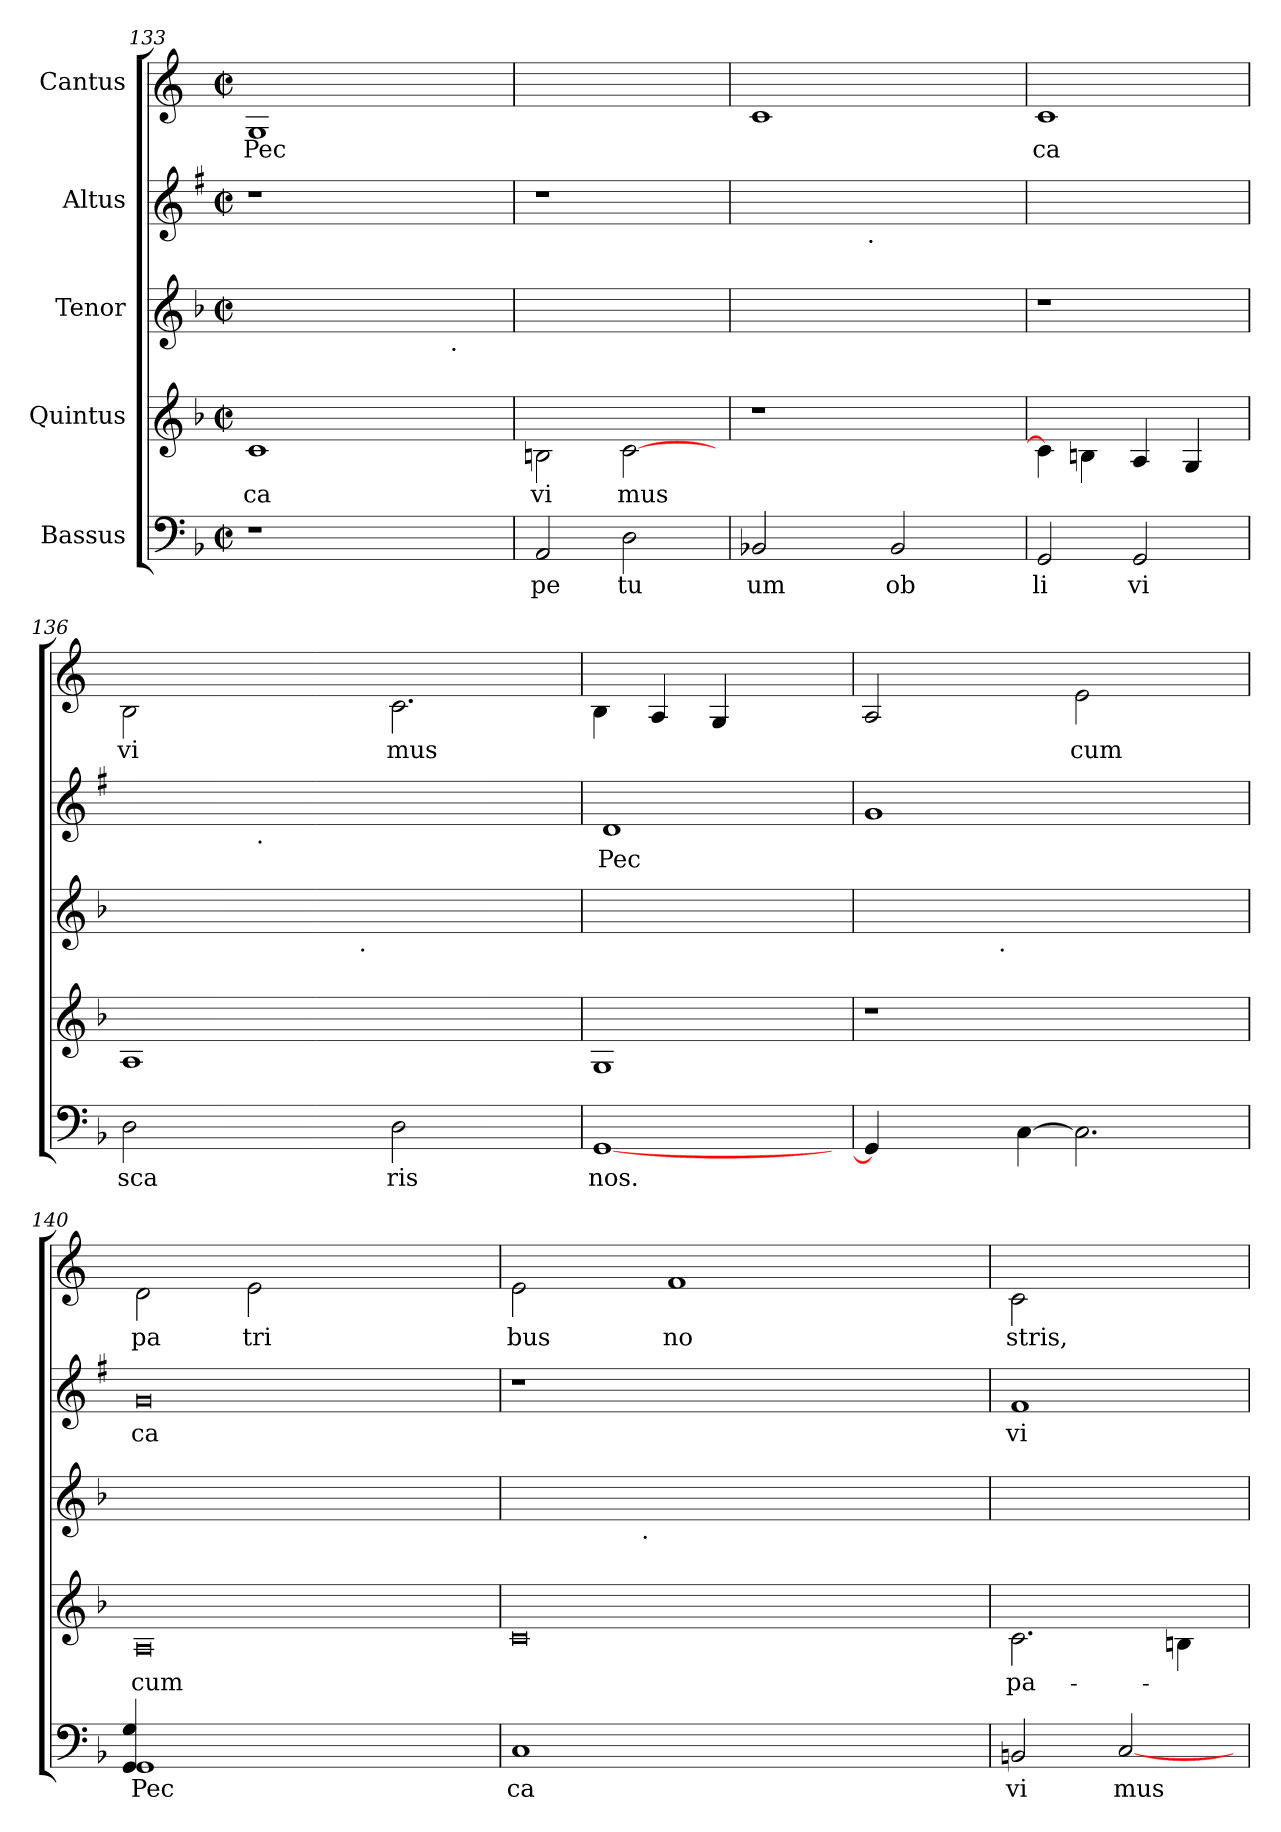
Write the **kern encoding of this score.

**kern	**text	**kern	**text	**kern	**kern	**text	**kern	**text
*part5	*part5	*part4	*part4	*part3	*part2	*part2	*part1	*part1
*staff5	*staff5	*staff4	*staff4	*staff3	*staff2	*staff2	*staff1	*staff1
*I"Bassus	*	*I"Quintus	*	*I"Tenor	*I"Altus	*	*I"Cantus	*
*clefF4	*	*clefG2	*	*clefG2	*clefG2	*	*clefG2	*
*k[b-]	*	*k[b-]	*	*k[b-]	*k[f#]	*	*k[]	*
*F:	*	*F:	*	*F:	*G:	*	*C:	*
*M2/2	*	*M2/2	*	*M2/2	*M2/2	*	*M2/2	*
*met(c|)	*	*met(c|)	*	*met(c|)	*met(c|)	*	*met(c|)	*
=133A	=133A	=133A	=133A	=133A	=133A	=133A	=133A	=133A
!	!	!	!LO:LY:b	!	!	!	!	!LO:LY:b
1r	.	1c	ca	4ryy	1r	.	1G	Pec
.	.	.	.	4ryy	.	.	.	.
.	.	.	.	4ryy	.	.	.	.
.	.	.	.	32ryy	.	.	.	.
.	.	.	.	32ryy	.	.	.	.
.	.	.	.	32ryy	.	.	.	.
.	.	.	.	32ryy	.	.	.	.
.	.	.	.	32ryy	.	.	.	.
.	.	.	.	32ryy	.	.	.	.
!	!	!	!	!LO:TX:b:t=.	!	!	!	!
.	.	.	.	32ryy	.	.	.	.
.	.	.	.	4ryy	.	.	.	.
8..ryy	.	8..ryy	.	.	8..ryy	.	8..ryy	.
!!LO:LB:g=z
=134A	=134A	=134A	=134A	=134A	=134A	=134A	=134A	=134A
!	!LO:LY:b	!	!LO:LY:b	!	!	!	!	!
2AA/	pe	2Bn\	vi	4ryy	1r	.	4ryy	.
.	.	.	.	4ryy	.	.	4ryy	.
!	!LO:LY:b	!	!LO:LY:b	!	!	!	!	!
2D\	tu	[2c\	mus	4ryy	.	.	4ryy	.
.	.	.	.	32ryy	.	.	4ryy	.
.	.	.	.	4ryy	.	.	.	.
32ryy	.	32ryy	.	.	32ryy	.	32ryy	.
!!LO:LB:g=z
=135	=135	=135	=135	=135	=135	=135	=135	=135
!	!LO:LY:b	!	!	!	!	!	!	!
2BB-X/	um	1r	.	4ryy	4ryy	.	1c	.
.	.	.	.	32%31ryy	32ryy	.	.	.
.	.	.	.	.	32ryy	.	.	.
.	.	.	.	.	32ryy	.	.	.
.	.	.	.	.	32ryy	.	.	.
.	.	.	.	.	32ryy	.	.	.
.	.	.	.	.	32ryy	.	.	.
!	!	!	!	!	!LO:TX:b:t=.	!	!	!
.	.	.	.	.	32ryy	.	.	.
.	.	.	.	.	4ryy	.	.	.
!	!LO:LY:b	!	!	!	!	!	!	!
2BB-/	ob	.	.	.	.	.	.	.
.	.	.	.	.	4ryy	.	.	.
.	.	.	.	.	4ryy	.	.	.
8..ryy	.	8..ryy	.	.	.	.	8..ryy	.
!!LO:LB:g=z
=135A	=135A	=135A	=135A	=135A	=135A	=135A	=135A	=135A
!	!LO:LY:b	!	!	!	!	!	!	!LO:LY:b
2GG/	li	4c\]	.	1r	4ryy	.	1c	ca
.	.	4Bn\	.	.	32ryy	.	.	.
.	.	.	.	.	4ryy	.	.	.
!	!LO:LY:b	!	!	!	!	!	!	!
2GG/	vi	4A/	.	.	.	.	.	.
.	.	.	.	.	4ryy	.	.	.
.	.	4G/	.	.	.	.	.	.
.	.	.	.	.	4ryy	.	.	.
32ryy	.	32ryy	.	32ryy	.	.	32ryy	.
!!LO:LB:g=z
=136A	=136A	=136A	=136A	=136A	=136A	=136A	=136A	=136A
!	!LO:LY:b	!	!	!	!	!	!	!LO:LY:b
2D\	sca	1A	.	4ryy	64ryy	.	2B\	vi
.	.	.	.	.	64ryy	.	.	.
.	.	.	.	.	64ryy	.	.	.
.	.	.	.	.	64ryy	.	.	.
.	.	.	.	.	64ryy	.	.	.
.	.	.	.	.	64ryy	.	.	.
.	.	.	.	.	64ryy	.	.	.
.	.	.	.	.	64ryy	.	.	.
.	.	.	.	.	64ryy	.	.	.
.	.	.	.	.	64ryy	.	.	.
.	.	.	.	.	64ryy	.	.	.
.	.	.	.	.	64ryy	.	.	.
.	.	.	.	.	64ryy	.	.	.
.	.	.	.	.	64ryy	.	.	.
!	!	!	!	!	!LO:TX:b:t=.	!	!	!
.	.	.	.	.	64ryy	.	.	.
.	.	.	.	.	4ryy	.	.	.
.	.	.	.	32ryy	.	.	.	.
.	.	.	.	32ryy	.	.	.	.
.	.	.	.	32ryy	.	.	.	.
.	.	.	.	32ryy	.	.	.	.
.	.	.	.	32ryy	.	.	.	.
.	.	.	.	32ryy	.	.	.	.
!	!	!	!	!LO:TX:b:t=.	!	!	!	!
.	.	.	.	32ryy	.	.	.	.
.	.	.	.	4ryy	.	.	.	.
.	.	.	.	.	4ryy	.	.	.
!	!LO:LY:b	!	!	!	!	!	!	!LO:LY:b
2D\	ris	.	.	.	.	.	2.c\	mus
.	.	.	.	4ryy	.	.	.	.
.	.	.	.	.	4ryy	.	.	.
.	.	.	.	4ryy	.	.	.	.
.	.	.	.	.	4ryy	.	.	.
4ryy	.	4ryy	.	.	.	.	.	.
.	.	.	.	32ryy	.	.	.	.
.	.	.	.	.	64ryy	.	.	.
=138A	=138A	=138A	=138A	=138A	=138A	=138A	=138A	=138A
!	!LO:LY:b	!	!	!	!	!	!	!
[1GG	nos.	1G	.	4ryy	64ryy	.	4B\	.
!	!	!	!	!	!	!LO:LY:b	!	!
.	.	.	.	.	1d	Pec	.	.
.	.	.	.	32ryy	.	.	4A/	.
.	.	.	.	4ryy	.	.	.	.
.	.	.	.	.	.	.	4G/	.
.	.	.	.	4ryy	.	.	.	.
.	.	.	.	.	.	.	4ryy	.
.	.	.	.	4ryy	.	.	.	.
32ryy	.	32ryy	.	.	.	.	32ryy	.
.	.	.	.	.	64ryy	.	.	.
!!LO:LB:g=z
=139	=139	=139	=139	=139	=139	=139	=139	=139
*^	*	*	*	*	*	*	*	*
4GG/]	4ryy	.	1r	.	64ryy	1g	.	2A/	.
.	.	.	.	.	64ryy	.	.	.	.
.	.	.	.	.	64ryy	.	.	.	.
.	.	.	.	.	64ryy	.	.	.	.
.	.	.	.	.	64ryy	.	.	.	.
.	.	.	.	.	64ryy	.	.	.	.
.	.	.	.	.	64ryy	.	.	.	.
.	.	.	.	.	64ryy	.	.	.	.
.	.	.	.	.	64ryy	.	.	.	.
.	.	.	.	.	64ryy	.	.	.	.
.	.	.	.	.	64ryy	.	.	.	.
.	.	.	.	.	64ryy	.	.	.	.
.	.	.	.	.	64ryy	.	.	.	.
.	.	.	.	.	64ryy	.	.	.	.
!	!	!	!	!	!LO:TX:b:t=.	!	!	!	!
.	.	.	.	.	64ryy	.	.	.	.
.	.	.	.	.	4ryy	.	.	.	.
[4C\	4ryy	.	.	.	.	.	.	.	.
.	.	.	.	.	4ryy	.	.	.	.
!	!	!	!	!	!	!	!	!	!LO:LY:b
2.C\]	4ryy	.	.	.	.	.	.	2e\	cum
.	.	.	.	.	4ryy	.	.	.	.
.	4ryy	.	.	.	.	.	.	.	.
.	.	.	.	.	4ryy	.	.	.	.
.	4ryy	.	4ryy	.	.	4ryy	.	4ryy	.
.	.	.	.	.	64ryy	.	.	.	.
=140	=140	=140	=140	=140	=140	=140	=140	=140	=140
!	!	!LO:LY:b	!	!LO:LY:b	!	!	!LO:LY:b	!	!LO:LY:b
1GG/	4GG/ 4G/	Pec	0A	cum	64ryy	0g	ca	2d\	pa
.	.	.	.	.	4ryy	.	.	.	.
.	4ryy	.	.	.	.	.	.	.	.
.	.	.	.	.	4ryy	.	.	.	.
!	!	!	!	!	!	!	!	!	!LO:LY:b
.	4ryy	.	.	.	.	.	.	2e\	tri
.	.	.	.	.	1ryy	.	.	.	.
.	4ryy	.	.	.	.	.	.	.	.
1ryy	1ryy	.	.	.	.	.	.	1ryy	.
.	.	.	.	.	64%31ryy	.	.	.	.
!!LO:LB:g=z
=141	=141	=141	=141	=141	=141	=141	=141	=141	=141
!	!	!LO:LY:b	!	!	!	!	!	!	!LO:LY:b
1C/	4ryy	ca	0c	.	4ryy	1r	.	2e\	bus
.	4ryy	.	.	.	32ryy	.	.	.	.
.	.	.	.	.	32ryy	.	.	.	.
.	.	.	.	.	32ryy	.	.	.	.
.	.	.	.	.	32ryy	.	.	.	.
.	.	.	.	.	32ryy	.	.	.	.
.	.	.	.	.	32ryy	.	.	.	.
!	!	!	!	!	!LO:TX:b:t=.	!	!	!	!
.	.	.	.	.	32ryy	.	.	.	.
.	.	.	.	.	4ryy	.	.	.	.
!	!	!	!	!	!	!	!	!	!LO:LY:b
.	4ryy	.	.	.	.	.	.	1f	no
.	.	.	.	.	4ryy	.	.	.	.
.	4ryy	.	.	.	.	.	.	.	.
.	.	.	.	.	4ryy	.	.	.	.
1ryy	1ryy	.	.	.	.	1ryy	.	.	.
.	.	.	.	.	2ryy	.	.	.	.
.	.	.	.	.	.	.	.	2ryy	.
.	.	.	.	.	4ryy	.	.	.	.
.	.	.	.	.	32ryy	.	.	.	.
!!LO:LB:g=z
=142	=142	=142	=142	=142	=142	=142	=142	=142	=142
!	!	!LO:LY:b	!	!LO:LY:b	!	!	!LO:LY:b	!	!LO:LY:b
2BBn/	4ryy	vi	2.c\	pa-	4ryy	1f#	vi	2c\	stris,
.	4ryy	.	.	.	32ryy	.	.	.	.
.	.	.	.	.	4ryy	.	.	.	.
!	!	!LO:LY:b	!	!	!	!	!	!	!
[2C/	4ryy	mus	.	.	.	.	.	2ryy	.
.	.	.	.	.	4ryy	.	.	.	.
.	4ryy	.	4Bn\	.	.	.	.	.	.
.	.	.	.	.	4ryy	.	.	.	.
32ryy	32ryy	.	32ryy	.	.	32ryy	.	32ryy	.
*v	*v	*	*	*	*	*	*	*	*
=	=	=	=	=	=	=	=	=
*-	*-	*-	*-	*-	*-	*-	*-	*-
